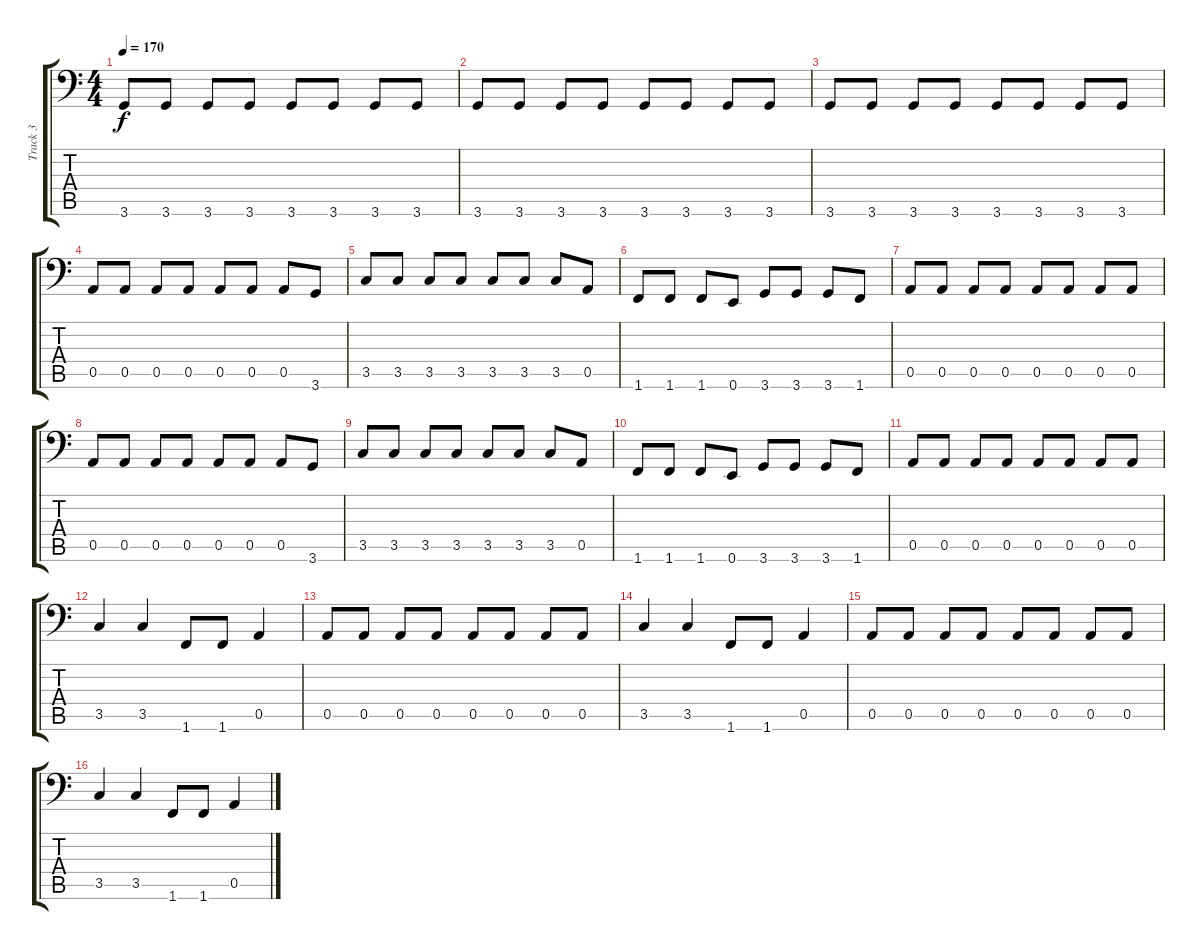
\track ("Track 3" "Track 3") {instrument electricbasspick}
\staff {score tabs}
\tuning (E3 B2 G2 D2 A1 E1) {hide}
\ts (4 4)
\tempo 170
\clef f4
\ks c
3.6.8{dy f} 3.6.8 3.6.8 3.6.8 3.6.8 3.6.8 3.6.8 3.6.8 |
3.6.8 3.6.8 3.6.8 3.6.8 3.6.8 3.6.8 3.6.8 3.6.8 |
3.6.8 3.6.8 3.6.8 3.6.8 3.6.8 3.6.8 3.6.8 3.6.8 |
0.5.8 0.5.8 0.5.8 0.5.8 0.5.8 0.5.8 0.5.8 3.6.8 |
3.5.8 3.5.8 3.5.8 3.5.8 3.5.8 3.5.8 3.5.8 0.5.8 |
1.6.8 1.6.8 1.6.8 0.6.8 3.6.8 3.6.8 3.6.8 1.6.8 |
0.5.8 0.5.8 0.5.8 0.5.8 0.5.8 0.5.8 0.5.8 0.5.8 |
0.5.8 0.5.8 0.5.8 0.5.8 0.5.8 0.5.8 0.5.8 3.6.8 |
3.5.8 3.5.8 3.5.8 3.5.8 3.5.8 3.5.8 3.5.8 0.5.8 |
1.6.8 1.6.8 1.6.8 0.6.8 3.6.8 3.6.8 3.6.8 1.6.8 |
0.5.8 0.5.8 0.5.8 0.5.8 0.5.8 0.5.8 0.5.8 0.5.8 |
3.5.4 3.5.4 1.6.8 1.6.8 0.5.4 |
0.5.8 0.5.8 0.5.8 0.5.8 0.5.8 0.5.8 0.5.8 0.5.8 |
3.5.4 3.5.4 1.6.8 1.6.8 0.5.4 |
0.5.8 0.5.8 0.5.8 0.5.8 0.5.8 0.5.8 0.5.8 0.5.8 |
3.5.4 3.5.4 1.6.8 1.6.8 0.5.4
